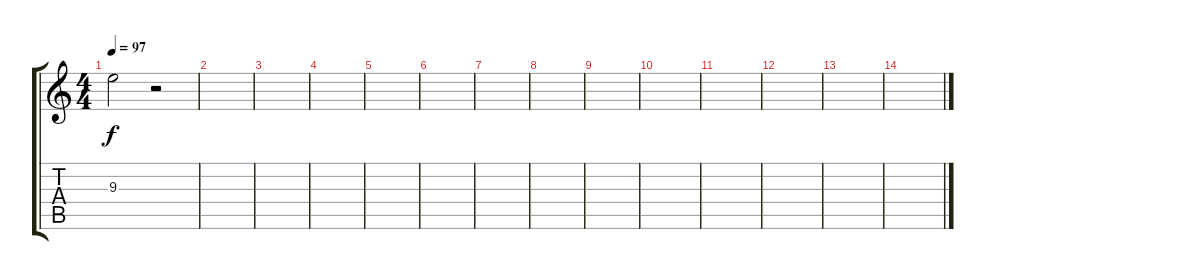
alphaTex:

\track "" {instrument distortionguitar}
\staff {score tabs}
\tuning (E4 B3 G3 D3 A2 E2) {hide}
\ts (4 4)
\tempo 97
\clef g2
\ks c
9.3{t}.2{dy f} r.2 |
\section ("" "")
|
|
|
|
\section ("" "")
|
|
|
|
\section ("" "")
|
|
|
|
\section ("" "")
